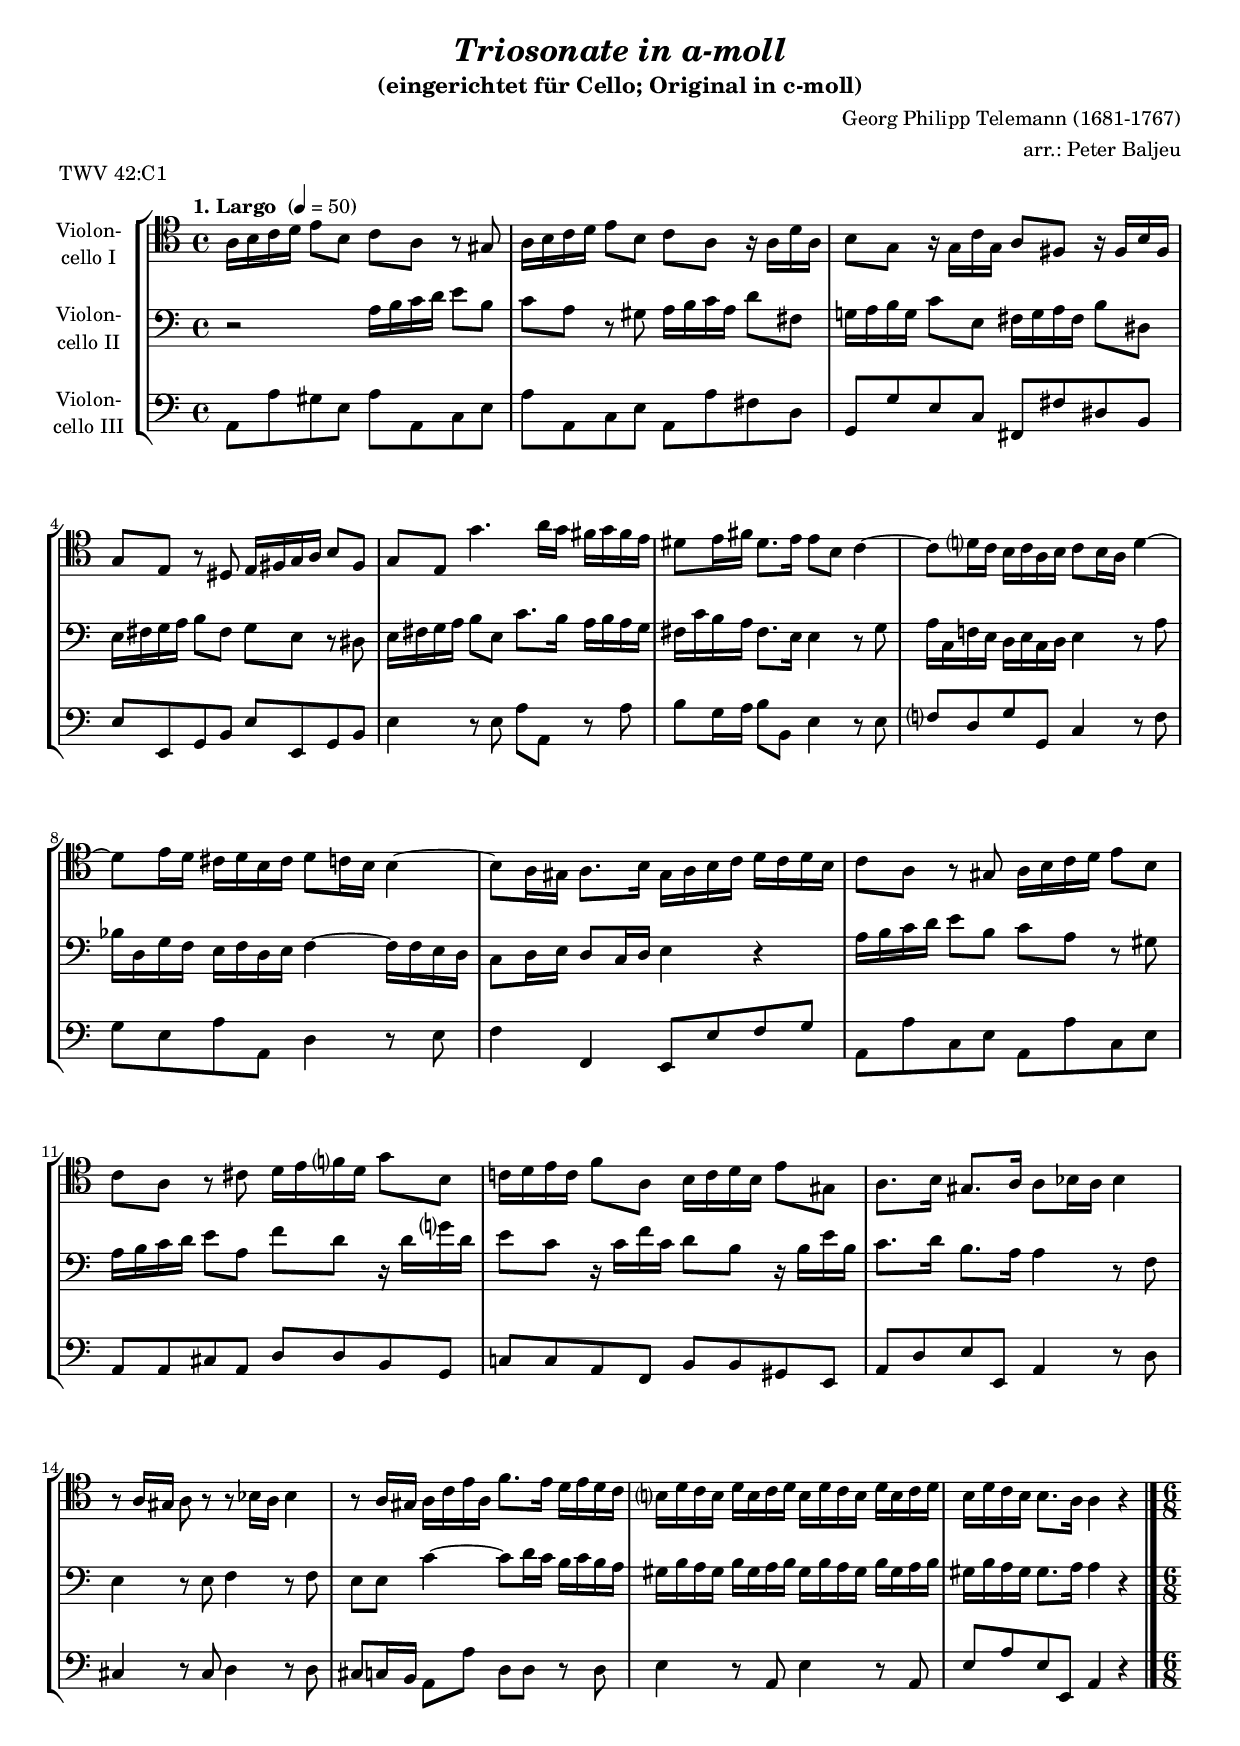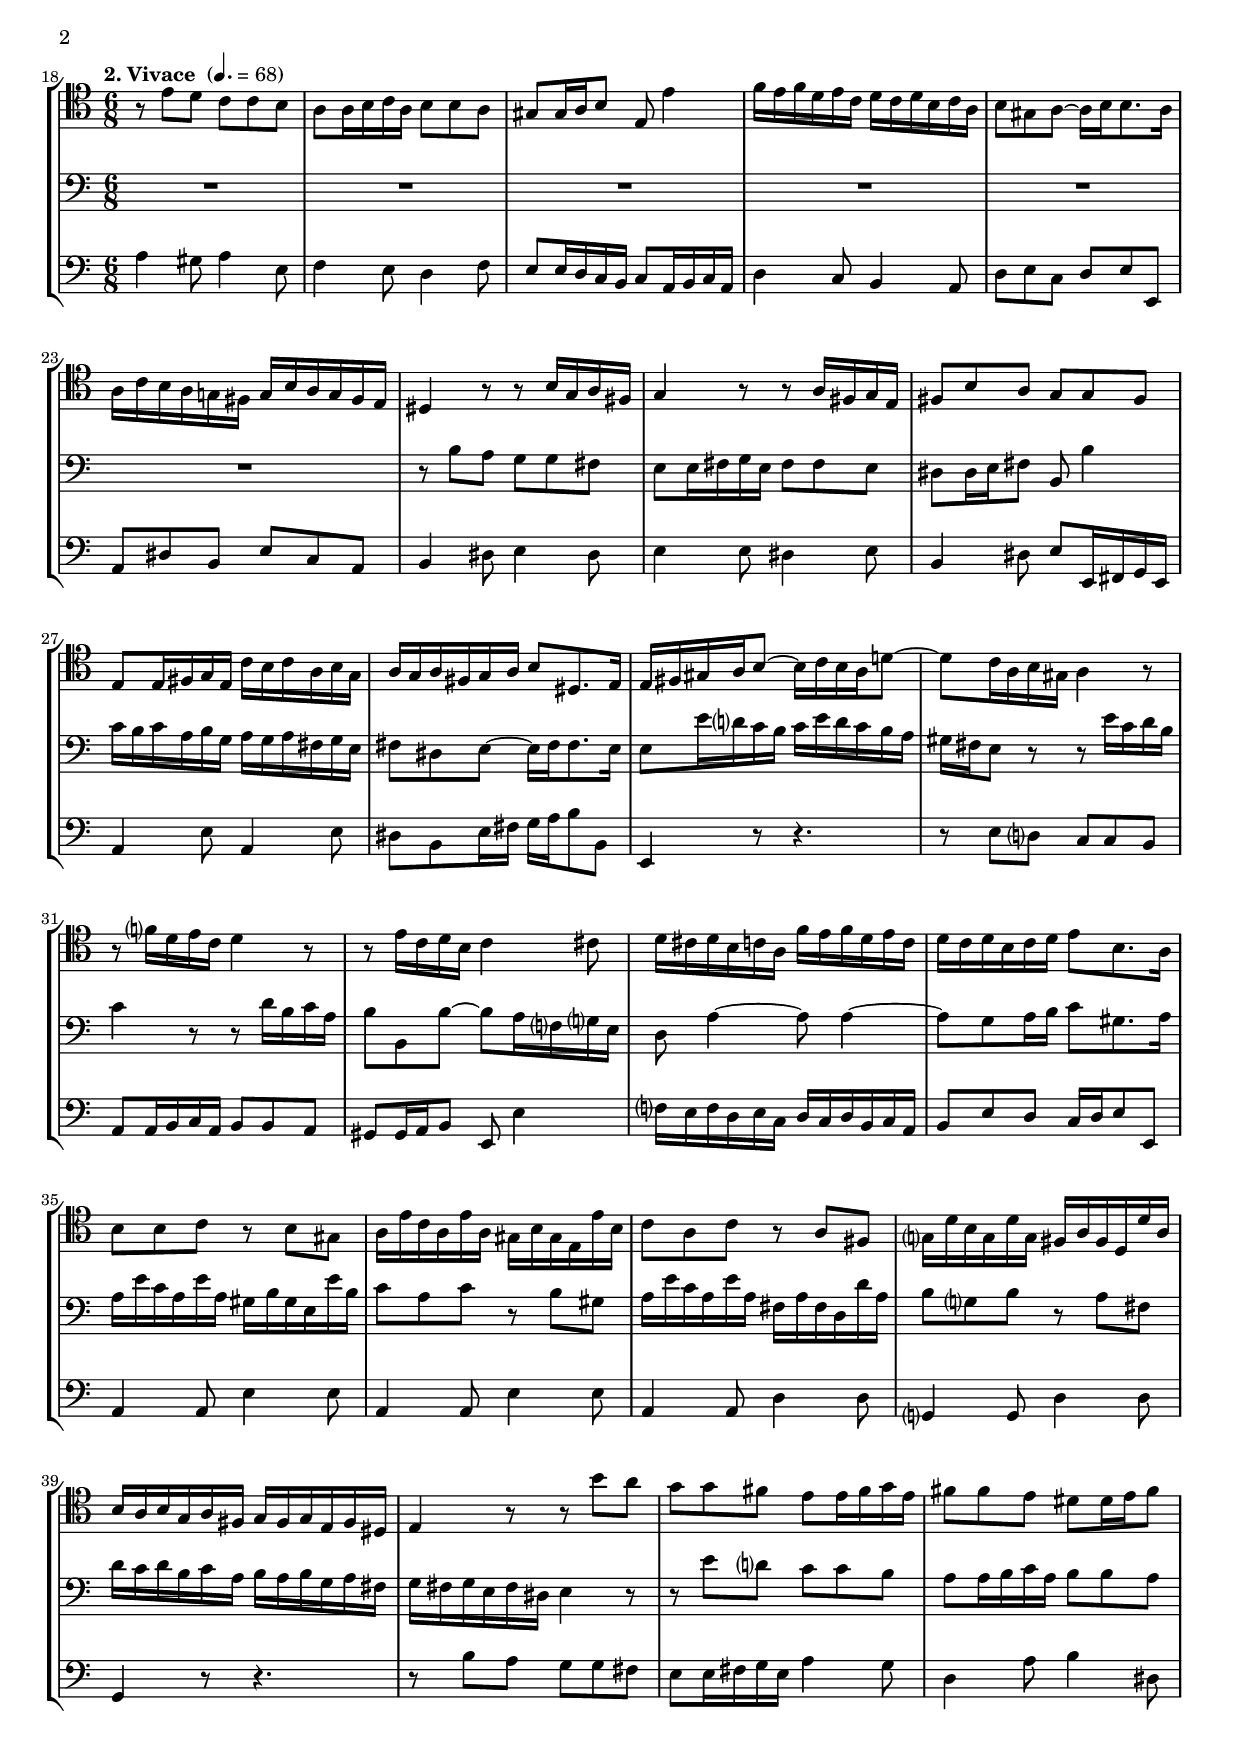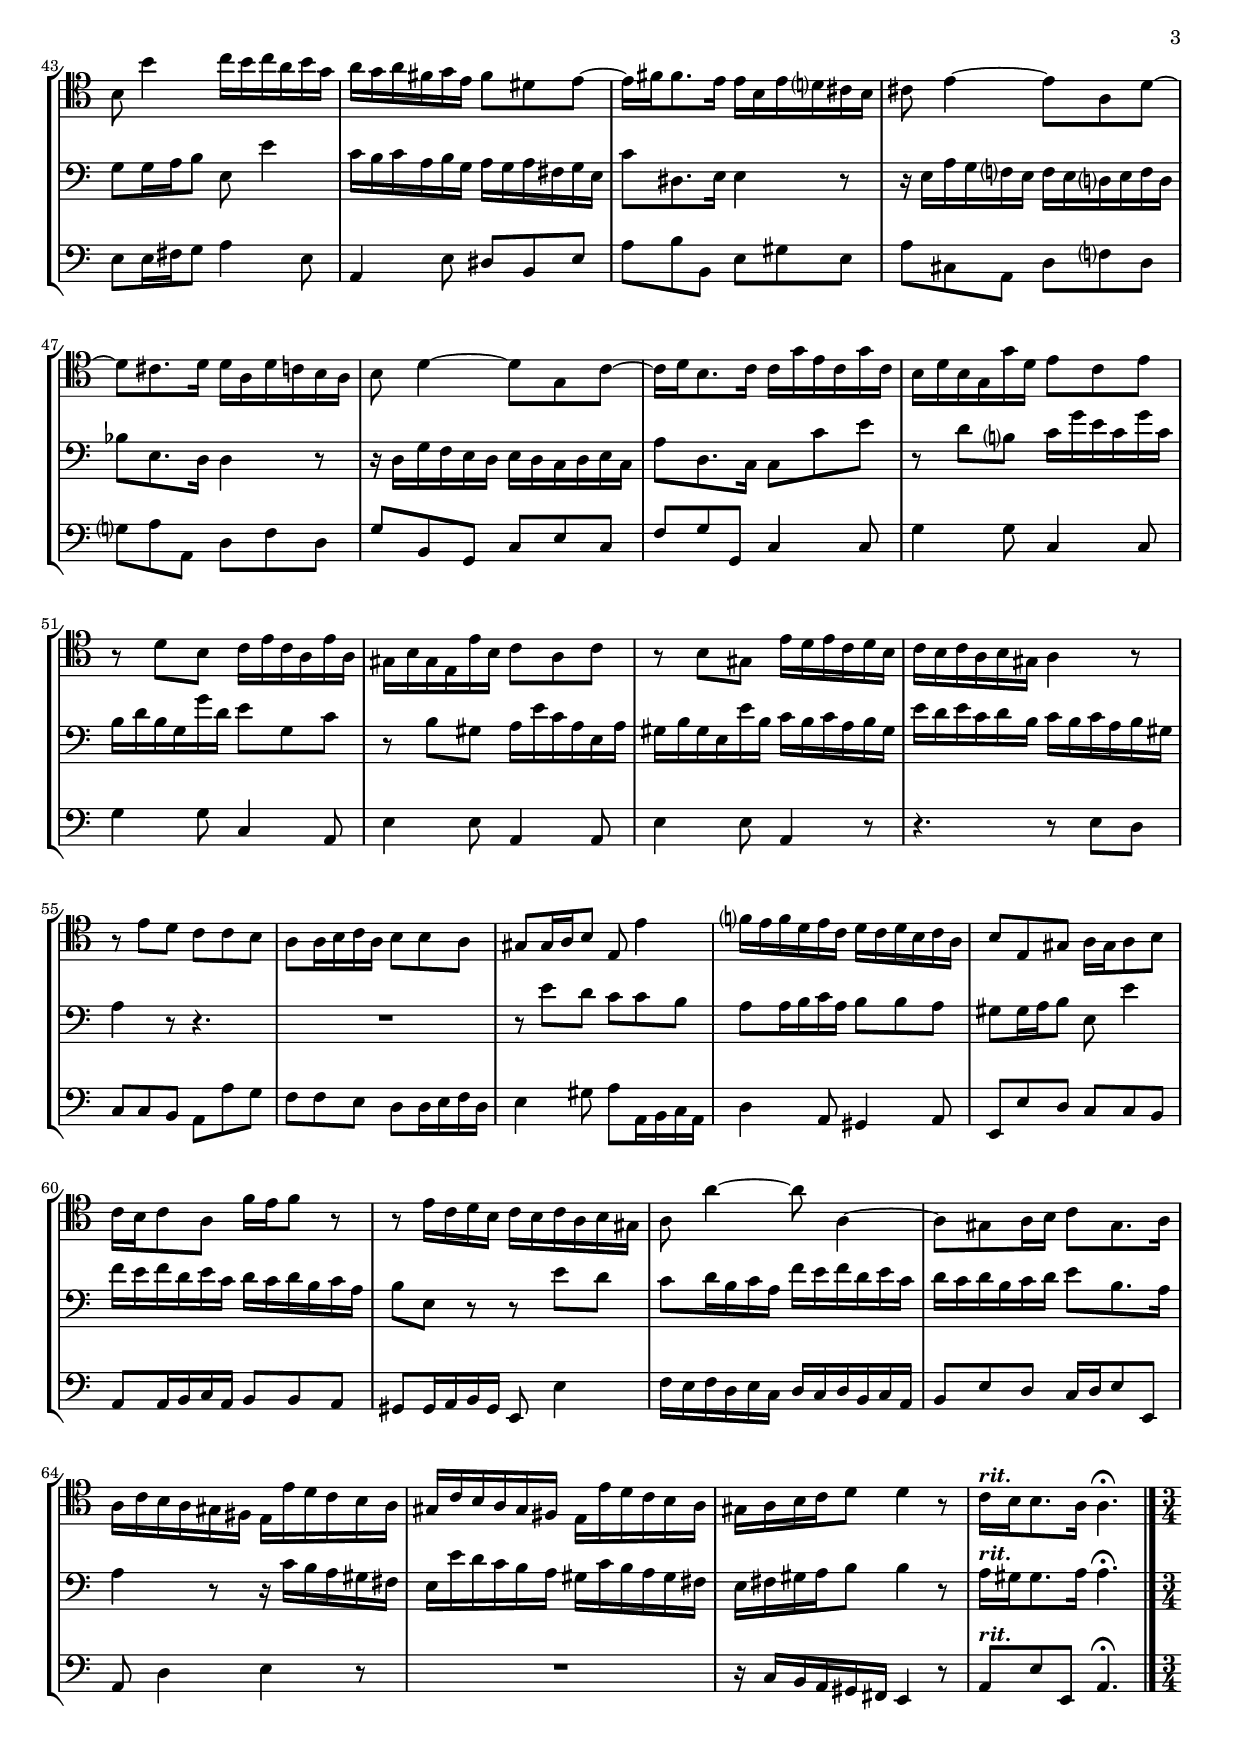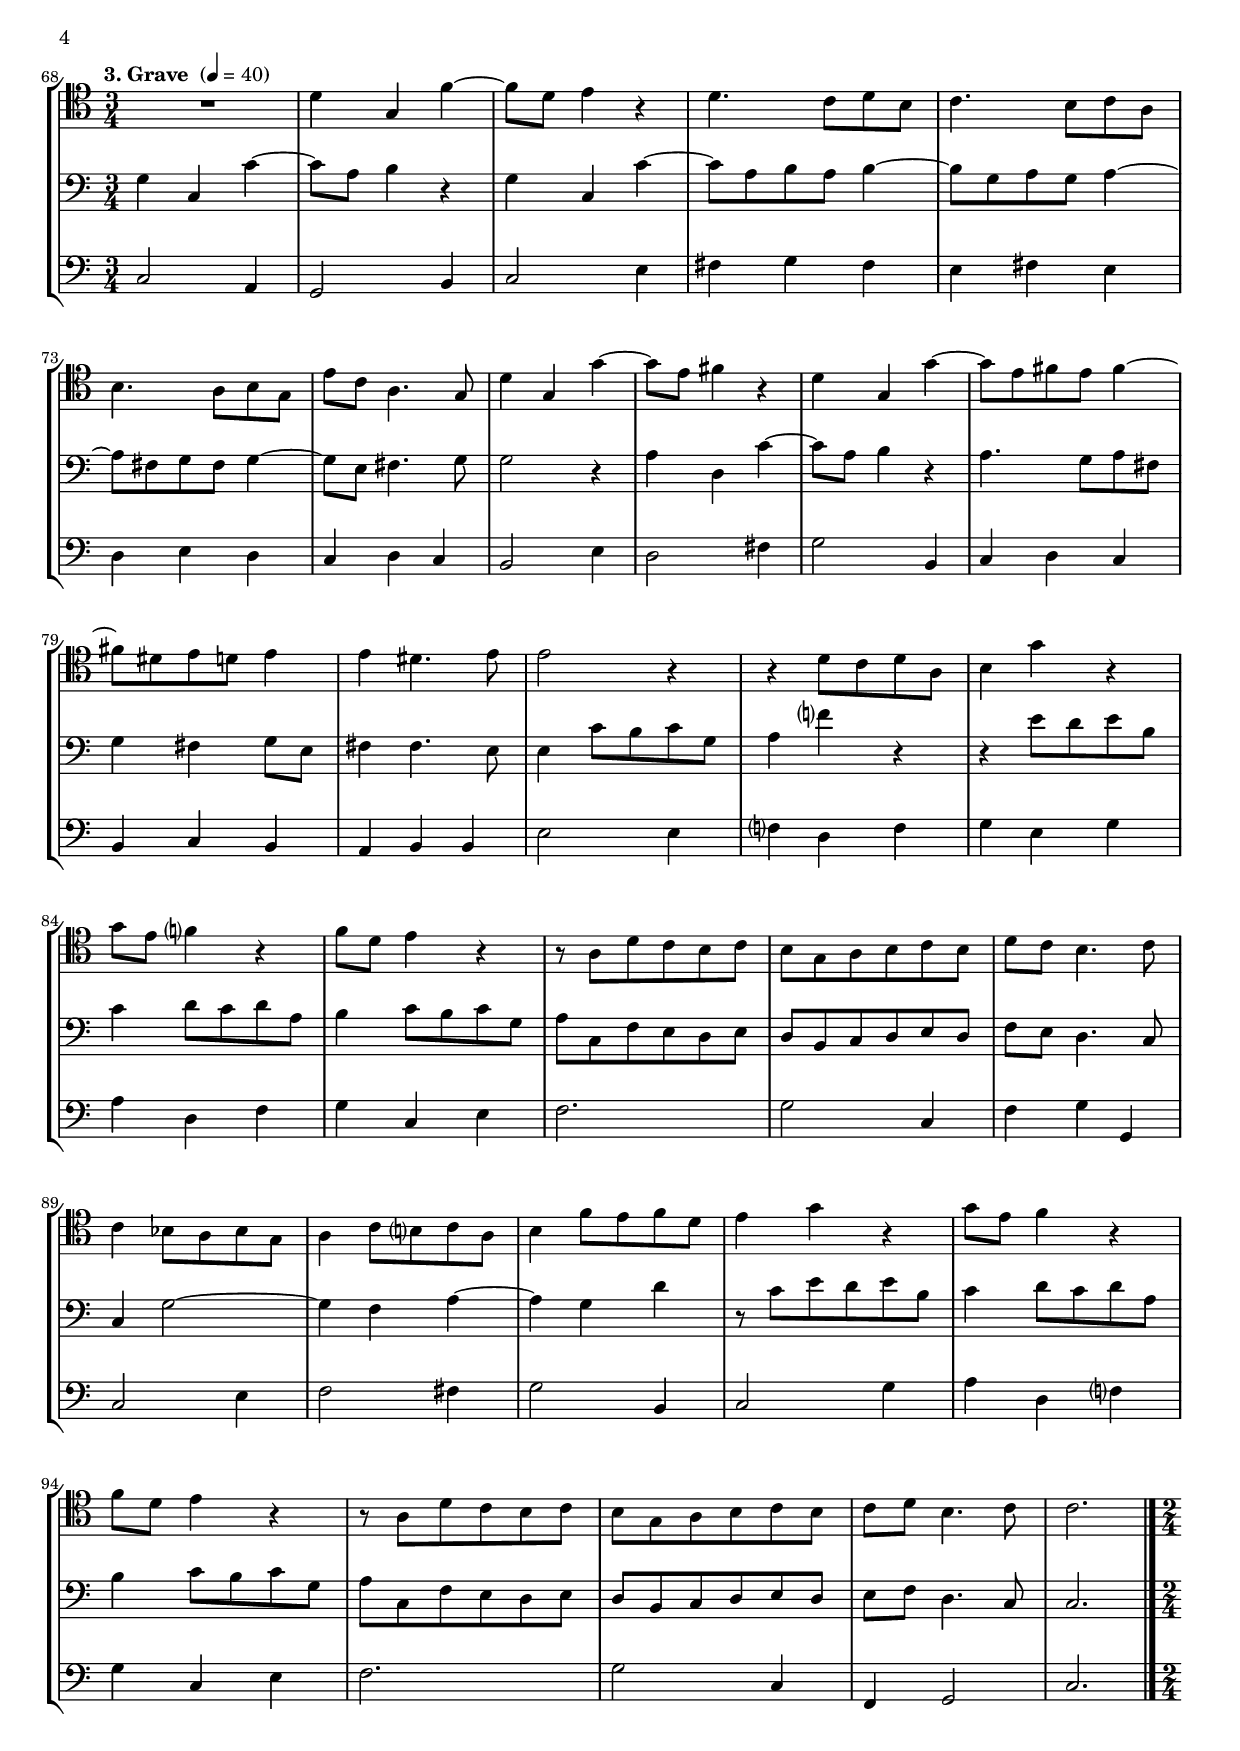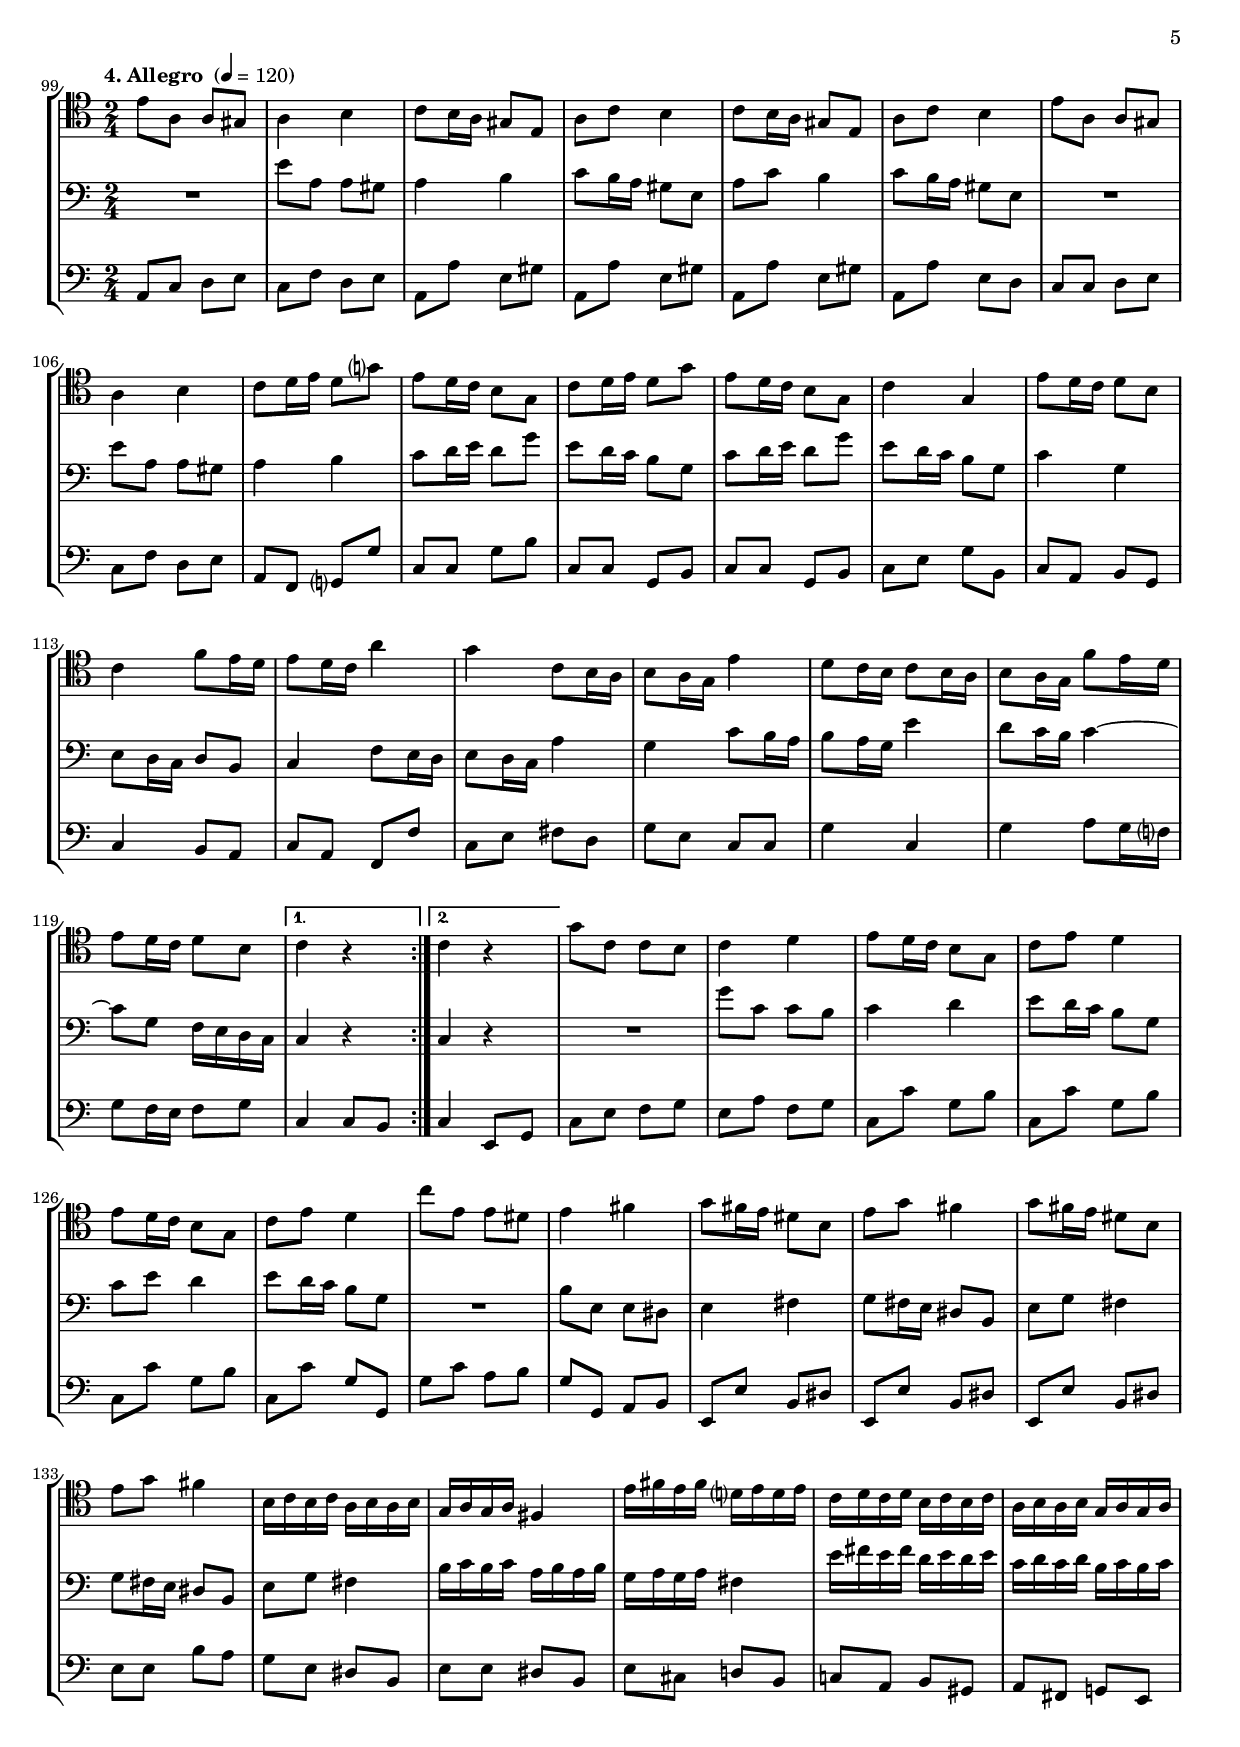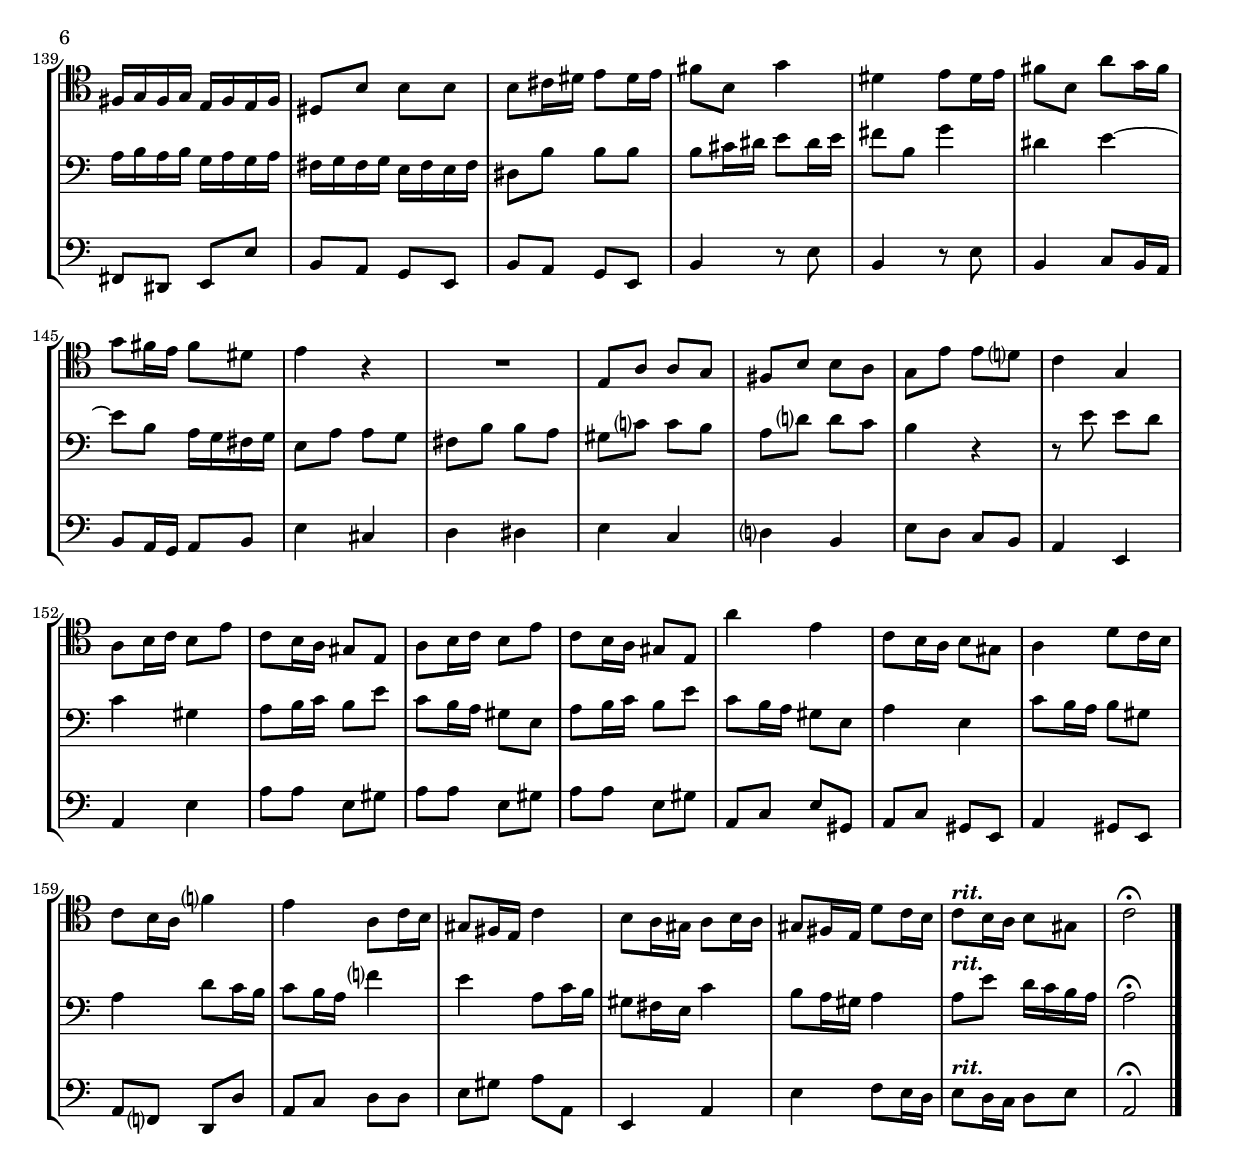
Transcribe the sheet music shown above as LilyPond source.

\version "2.14.2"
\include "deutsch.ly"

#(set-global-staff-size 17.5)

\header {
  title     = \markup \bold \italic "Triosonate in a-moll"
  subtitle  = "(eingerichtet für Cello; Original in c-moll)"
  composer  = "Georg Philipp Telemann (1681-1767)"
  arranger  = "arr.: Peter Baljeu"
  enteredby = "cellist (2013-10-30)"
  piece     = "TWV 42:C1"
}

voiceconsts = {
 \key c \minor
 \clef "bass"
 %\numericTimeSignature
 \compressFullBarRests
}

mihi = "clarinet"
milo = "bassoon"

introa = {                      \tempo "1. Largo "    4=50  \time 4/4 }
introb = { \bar "|." \break     \tempo "2. Vivace "  4.=68  \time 6/8 }
introc = { \bar "|." \pageBreak \tempo "3. Grave "    4=40  \time 3/4 }
introd = { \bar "|." \pageBreak \tempo "4. Allegro "  4=120 \time 2/4 }

rit  = \markup \bold \italic "rit."

va = \relative c'' {
  \voiceconsts
  \clef "tenor"

  \introa
  c16 d es f g8 d es c r h
  c16 d es f g8 d es c r16 c f c
  d8 b r16 b es b c8 a r16 a d a

  b8 g r fis g16 a b c d8 a
  b g b'4. c16 b a b a g
  fis8 g16 a fis8. g16 g8 d es4~

  es8 f?16 es d es c d es8 d16 c f4~
  f8 g16 f e f d e f8 es16 d d4~
  d8 c16 h c8. d16 h c d es f es f d

  es8 c r h c16 d es f g8 d
  es c r e f16 g as? f b8 d,
  es!16 f g es as8 c, d16 es f d g8 h,

  c8. d16 h8. c16 c8 des16 c des4
  r8 c16 h c8 r r des16 c des4
  r8 c16 h c es g c, as'8. g16 f g f es

  d? f es d f d es f d f es d f d es f
  d f es d d8. c16 c4 r

  \introb
  r8 g' f es es d
  c c16 d es c d8 d c
  h h16 c d8 g, g'4
  as16 g as f g es f es f d es c
  d8 h c~ c16 d d8. c16

  c es d c b! a b d c b a g
  fis4 r8 r d'16 b c a
  b4 r8 r c16 a b g
  a8 d c b b a

  g g16 a b g es' d es c d b
  c b c a b c d8 fis,8. g16
  g a h c d8~ d16 es d c f!8~
  f es16 c d h c4 r8

  r as'?16 f g es f4 r8
  r g16 es f d es4 e8
  f16 e f d es c as' g as f g es
  f es f d es f g8 d8. c16

  d8 d es r d h
  c16 g' es c g' c, h d h g g' d
  es8 c es r c a
  b?16 f' d b f' b, a c a f f' c

  d c d b c a b a b g a fis
  g4 r8 r d'' c
  b b a g g16 a b g
  a8 a g fis fis16 g a8

  d, d'4 es16 d es c d b
  c b c a b g a8 fis g~
  g16 a a8. g16 g d g f? e d
  e8 g4~ g8 c, f~

  f e8. f16 f c f es d c
  d8 f4~ f8 b, es~
  es16 f d8. es16 es b' g es b' es,
  d f d b b' f g8 es g

  r f d es16 g es c g' c,
  h d h g g' d es8 c es
  r d h g'16 f g es f d
  es d es c d h c4 r8
  r g' f es es d

  c c16 d es c d8 d c
  h h16 c d8 g, g'4
  as?16 g as f g es f es f d es c
  d8 g, h c16 h c8 d

  es16 d es8 c as'16 g as8 r
  r g16 es f d es d es c d h
  c8 c'4~ c8 c,4~
  c8 h c16 d es8 h8. c16

  c es d c h a g g' f es d c
  h es d c h a g g' f es d c
  h c d es f8 f4 r8

  es16^\rit d d8. c16 c4.\fermata

  \introc
  R2.
  f4 b, as'~
  as8 f g4 r
  f4. es8 f d
  es4. d8 es c
  d4. c8 d b
  g' es c4. b8

  f'4 b, b'~
  b8 g a4 r
  f b, b'~
  b8 g a g a4~
  a8 fis g f g4
  g fis4. g8
  g2 r4

  r f8 es f c
  d4 b' r
  b8 g as?4 r
  as8 f g4 r
  r8 c, f es d es
  d b c d es d

  f es d4. es8
  es4 des8 c des b
  c4 es8 d? es c
  d4 as'8 g as f
  g4 b r
  b8 g as4 r

  as8 f g4 r
  r8 c, f es d es
  d b c d es d
  es f d4. es8
  es2.

  \introd
  \repeat volta 2 {
    g8 c, c h
    c4 d
    es8 d16 c h8 g
    c es d4
    es8 d16 c h8 g
    c es d4
    g8 c, c h
    c4 d

    es8 f16 g f8 b?
    g f16 es d8 b
    es f16 g f8 b
    g f16 es d8 b
    es4 b
    g'8 f16 es f8 d
    es4 as8 g16 f
    g8 f16 es c'4

    b es,8 d16 c
    d8 c16 b g'4
    f8 es16 d es8 d16 c
    d8 c16 b as'8 g16 f
    g8 f16 es f8 d
  }
  \alternative {
    { es4 r }
    { es r }
  }
  b'8 es, es d

  es4 f
  g8 f16 es d8 b
  es g f4
  g8 f16 es d8 b
  es g f4
  es'8 g, g fis
  g4 a
  b8 a16 g fis8 d
  g b a4

  b8 a16 g fis8 d
  g b a4
  d,16 es d es c d c d
  b c b c a4
  g'16 a g a f? g f g
  es f es f d es d es

  c d c d b c b c
  a b a b g a g a
  fis8 d' d d
  d e16 fis g8 fis16 g
  a8 d, b'4
  fis g8 fis16 g
  a8 d, c' b16 a

  b8 a16 g a8 fis
  g4 r
  R2
  g,8 c c b
  a d d c
  b g' g f?
  es4 b
  c8 d16 es d8 g

  es d16 c h8 g
  c d16 es d8 g
  es d16 c h8 g
  c'4 g
  es8 d16 c d8 h
  c4 f8 es16 d
  es8 d16 c as'?4

  g c,8 es16 d
  h8 a16 g es'4
  d8 c16 h c8 d16 c
  h8 a16 g f'8 es16 d

  es8^\rit d16 c d8 h
  es2\fermata \bar "|."
}

vb = \relative c'' {
  \voiceconsts

  \introa
  r2 c16 d es f g8 d
  es c r h c16 d es c f8 a,
  b!16 c d b es8 g, a16 b c a d8 fis,

  g16 a b c d8 a b g r fis
  g16 a b c d8 g, es'8. d16 c d c b
  a es' d c a8. g16 g4 r8 b

  c16 es, as! g f g es f g4 r8 c
  des16 f, b as g as f g as4~ as16 as g f
  es8 f16 g f8 es16 f g4 r

  c16 d es f g8 d es c r h
  c16 d es f g8 c, as' f r16 f b? f
  g8 es r16 es as es f8 d r16 d g d

  es8. f16 d8. c16 c4 r8 as
  g4 r8 g as4 r8 as
  g g es'4~ es8 f16 es d es d c

  h d c h d h c d h d c h d h c d
  h d c h h8. c16 c4 r

  \introb
  R2.*6
  r8 d c b b a
  g g16 a b g a8 a g
  fis fis16 g a8 d, d'4
  es16 d es c d b c b c a b g
  a8 fis g~ g16 a a8. g16

  g8 g'16 f? es d es g f es d c
  h a g8 r r g'16 es f d
  es4 r8 r f16 d es c
  d8 d, d'~ d c16 as? b? g
  f8 c'4~ c8 c4~

  c8 b c16 d es8 h8. c16
  c g' es c g' c, h d h g g' d
  es8 c es r d h
  c16 g' es c g' c, a c a f f' c

  d8 b? d r c a
  f'16 es f d es c d c d b c a
  b a b g a fis g4 r8
  r g' f? es es d

  c c16 d es c d8 d c
  b b16 c d8 g, g'4
  es16 d es c d b c b c a b g
  es'8 fis,8. g16 g4 r8

  r16 g c b as? g as g f? g as f
  des'8 g,8. f16 f4 r8
  r16 f b as g f g f es f g es
  c'8 f,8. es16 es8 es' g

  r f d? es16 b' g es b' es,
  d f d b b' f g8 b, es
  r d h c16 g' es c g c
  h d h g g' d es d es c d h

  g' f g es f d es d es c d h
  c4 r8 r4.
  R2.
  r8 g' f es es d
  c c16 d es c d8 d c

  h h16 c d8 g, g'4
  as16 g as f g es f es f d es c
  d8 g, r r g' f
  es f16 d es c as' g as f g es

  f es f d es f g8 d8. c16
  c4 r8 r16 es d c h a
  g g' f es d c h es d c h a
  g a h c d8 d4 r8

  c16^\rit h h8. c16 c4.\fermata

  \introc
  b4 es, es'~
  es8 c d4 r
  b es, es'~
  es8 c d c d4~
  d8 b c b c4~
  c8 a b a b4~
  b8 g a4. b8

  b2 r4
  c f, es'~
  es8 c d4 r
  c4. b8 c a
  b4 a b8 g
  a4 a4. g8
  g4 es'8 d es b

  c4 as'? r
  r g8 f g d
  es4 f8 es f c
  d4 es8 d es b
  c es, as g f g
  f d es f g f

  as g f4. es8
  es4 b'2~
  b4 as c~
  c b f'
  r8 es g f g d
  es4 f8 es f c

  d4 es8 d es b
  c es, as g f g
  f d es f g f
  g as f4. es8
  es2.

  \introd
  \repeat volta 2 {
    R2
    g'8 c, c h
    c4 d
    es8 d16 c h8 g
    c es d4
    es8 d16 c h8 g
    R2
    g'8 c, c h
    c4 d

    es8 f16 g f8 b
    g f16 es d8 b
    es f16 g f8 b
    g f16 es d8 b
    es4 b
    g8 f16 es f8 d
    es4 as8 g16 f
    g8 f16 es c'4

    b es8 d16 c
    d8 c16 b g'4
    f8 es16 d es4~
    es8 b as16 g f es
  }
  \alternative {
    { es4 r }
    { es r }
  }

  R2
  b''8 es, es d
  es4 f
  g8 f16 es d8 b
  es g f4
  g8 f16 es d8 b
  R2

  d8 g, g fis
  g4 a
  b8 a16 g fis8 d
  g b a4
  b8 a16 g fis8 d
  g b a4
  d16 es d es c d c d
  b c b c a4

  g'16 a g a f g f g
  es f es f d es d es
  c d c d b c b c
  a b a b g a g a
  fis8 d' d d
  d e16 fis g8 fis16 g

  a8 d, b'4
  fis g~
  g8 d c16 b a b
  g8 c c b
  a d d c
  h es? es d
  c f? f es
  d4 r

  r8 g g f
  es4 h
  c8 d16 es d8 g
  es d16 c h8 g
  c d16 es d8 g
  es d16 c h8 g

  c4 g
  es'8 d16 c d8 h
  c4 f8 es16 d
  es8 d16 c as'?4
  g c,8 es16 d
  h8 a16 g es'4
  d8 c16 h c4

  c8^\rit g' f16 es d c
  c2\fermata \bar "|."
}

vc = \relative c' {
  \voiceconsts

  \introa
  c8 c' h g c c, es g
  c c, es g c, c' a f
  b, b' g es a, a' fis d
  g g, b d g g, b d

  g4 r8 g c c, r c'
  d b16 c d8 d, g4 r8 g
  as? f b b, es4 r8 as
  b g c c, f4 r8 g

  as4 as, g8 g' as b
  c, c' es, g c, c' es, g
  c, c e c f f d b
  es! es c as d d h g

  c f g g, c4 r8 f
  e4 r8 e f4 r8 f
  e8 es16 d c8 c' f, f r f

  g4 r8 c, g'4 r8 c,
  g' c g g, c4 r

  \introb
  c'4 h8 c4 g8
  as4 g8 f4 as8
  g g16 f es d es8 c16 d es c
  f4 es8 d4 c8
  f g es f g g,
  c fis d g es c

  d4 fis8 g4 fis8
  g4 g8 fis4 g8
  d4 fis8 g g,16 a b g
  c4 g'8 c,4 g'8
  fis d g16 a b c d8 d,
  g,4 r8 r4.

  r8 g' f? es es d
  c c16 d es c d8 d c
  h h16 c d8 g, g'4
  as?16 g as f g es f es f d es c
  d8 g f es16 f g8 g,

  c4 c8 g'4 g8
  c,4 c8 g'4 g8
  c,4 c8 f4 f8
  b,?4 b8 f'4 f8
  b,4 r8 r4.
  r8 d' c b b a

  g g16 a b g c4 b8
  f4 c'8 d4 fis,8
  g g16 a b8 c4 g8
  c,4 g'8 fis d g
  c d d, g h g
  c e, c f as? f

  b? c c, f as f
  b d, b es g es
  as b b, es4 es8
  b'4 b8 es,4 es8
  b'4 b8 es,4 c8
  g'4 g8 c,4 c8

  g'4 g8 c,4 r8
  r4. r8 g' f
  es es d c c' b
  as as g f f16 g as f
  g4 h8 c c,16 d es c
  f4 c8 h4 c8

  g g' f es es d
  c c16 d es c d8 d c
  h h16 c d h g8 g'4
  as16 g as f g es f es f d es c

  d8 g f es16 f g8 g,
  c f4 g r8
  R2.
  r16 es d c h a g4 r8

  c^\rit g' g, c4.\fermata

  \introc
  es2 c4
  b2 d4
  es2 g4
  a b a
  g a g
  f g f
  es f es
  d2 g4

  f2 a4
  b2 d,4
  es f es
  d es d
  c d d
  g2 g4
  as? f as
  b g b

  c f, as
  b es, g
  as2.
  b2 es,4
  as b b,
  es2 g4
  as2 a4
  b2 d,4

  es2 b'4
  c f, as?
  b es, g
  as2.
  b2 es,4
  as, b2
  es2.

  \introd
  \repeat volta 2 {
    c8 es f g
    es as f g
    c, c' g h
    c, c' g h
    c, c' g h
    c, c' g f
    es es f g
    es as f g

    c, as b? b'
    es, es b' d
    es, es b d
    es es b d
    es g b d,
    es c d b
    es4 d8 c
    es c as as'

    es g a f
    b g es es
    b'4 es,
    b' c8 b16 as?
    b8 as16 g as8 b
  }
  \alternative {
    { es,4  es8 d }
    { es4 g,8 b }
  }
  es g as b

  g c as b
  es, es' b d
  es, es' b d
  es, es' b d
  es, es' b b,
  b' es c d
  b b, c d
  g, g' d fis

  g, g' d fis
  g, g' d fis
  g g d' c
  b g fis d
  g g fis d
  g e f! d
  es! c d h
  c a b! g

  a fis g g'
  d c b g
  d' c b g
  d'4 r8 g
  d4 r8 g
  d4 es8 d16 c
  d8 c16 b c8 d
  g4 e
  f fis

  g es
  f? d
  g8 f es d
  c4 g
  c g'
  c8 c g h
  c c g h
  c c g h

  c, es g h,
  c es h g
  c4 h8 g
  c as? f f'
  c es f f
  g h c c,
  g4 c
  g' as8 g16 f

  g8^\rit f16 es f8 g
  c,2\fermata \bar "|."
}


music = \new StaffGroup <<
      \new Staff {
	\set Staff.midiInstrument = \mihi
	\set Staff.instrumentName = \markup \center-column { "Violon-" "cello I" }
	\transpose c a,, { \va }
      }

      \new Staff {
	\set Staff.midiInstrument = \milo
	\set Staff.instrumentName = \markup \center-column { "Violon-" "cello II" }
	\transpose c a,, { \vb }
      }

      \new Staff {
	\set Staff.midiInstrument = \milo
	\set Staff.instrumentName = \markup \center-column { "Violon-" "cello III" }
	\transpose c a,, { \vc }
      }
>>

\book {
  \score {
    \music
    \layout {}
  }

  \score {
    \unfoldRepeats \music

    \midi {
      \context {
        \Score
      }
    }
  }
}
